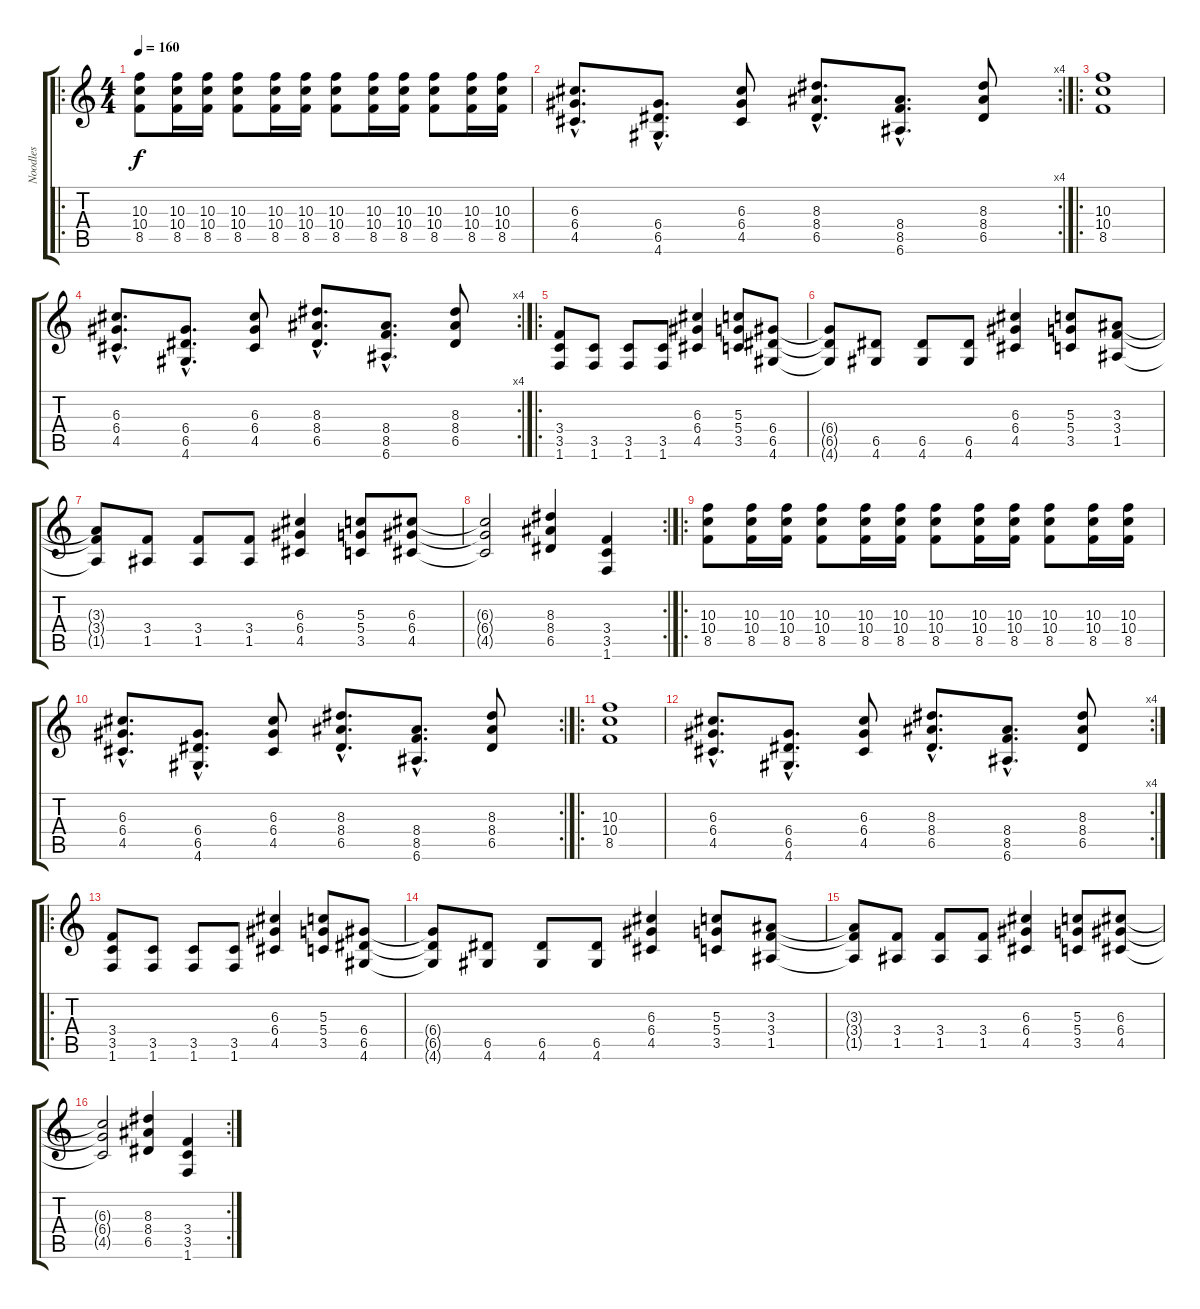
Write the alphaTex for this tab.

\track ("Noodles" "Noodles") {instrument distortionguitar}
\staff {score tabs}
\tuning (E4 B3 G3 D3 A2 E2) {hide}
\ro
\ts (4 4)
\tempo 160
\clef g2
\ks c
(10.3 10.4 8.5).8{dy f instrument distortionguitar} (10.3 10.4 8.5).16 (10.3 10.4 8.5).16 (10.3 10.4 8.5).8 (10.3 10.4 8.5).16 (10.3 10.4 8.5).16 (10.3 10.4 8.5).8 (10.3 10.4 8.5).16 (10.3 10.4 8.5).16 (10.3 10.4 8.5).8 (10.3 10.4 8.5).16 (10.3 10.4 8.5).16 |
\rc 4
(6.3{hac} 6.4{hac} 4.5{hac}).8{d} (6.4{hac} 6.5{hac} 4.6{hac}).8{d} (6.3 6.4 4.5).8 (8.3{hac} 8.4{hac} 6.5{hac}).8{d} (8.4{hac} 8.5{hac} 6.6{hac}).8{d} (8.3 8.4 6.5).8 |
\ro
(10.3 10.4 8.5).1 |
\rc 4
(6.3{hac} 6.4{hac} 4.5{hac}).8{d} (6.4{hac} 6.5{hac} 4.6{hac}).8{d} (6.3 6.4 4.5).8 (8.3{hac} 8.4{hac} 6.5{hac}).8{d} (8.4{hac} 8.5{hac} 6.6{hac}).8{d} (8.3 8.4 6.5).8 |
\ro
(3.4 3.5 1.6).8 (3.5 1.6).8 (3.5 1.6).8 (3.5 1.6).8 (6.3 6.4 4.5).4 (5.3 5.4 3.5).8 (6.4 6.5 4.6).8 |
(6.4{t} 6.5{t} 4.6{t}).8 (6.5 4.6).8 (6.5 4.6).8 (6.5 4.6).8 (6.3 6.4 4.5).4 (5.3 5.4 3.5).8 (3.3 3.4 1.5).8 |
(3.3{t} 3.4{t} 1.5{t}).8 (3.4 1.5).8 (3.4 1.5).8 (3.4 1.5).8 (6.3 6.4 4.5).4 (5.3 5.4 3.5).8 (6.3 6.4 4.5).8 |
\rc 2
(6.3{t} 6.4{t} 4.5{t}).2 (8.3 8.4 6.5).4 (3.4 3.5 1.6).4 |
\ro
(10.3 10.4 8.5).8 (10.3 10.4 8.5).16 (10.3 10.4 8.5).16 (10.3 10.4 8.5).8 (10.3 10.4 8.5).16 (10.3 10.4 8.5).16 (10.3 10.4 8.5).8 (10.3 10.4 8.5).16 (10.3 10.4 8.5).16 (10.3 10.4 8.5).8 (10.3 10.4 8.5).16 (10.3 10.4 8.5).16 |
\rc 2
(6.3{hac} 6.4{hac} 4.5{hac}).8{d} (6.4{hac} 6.5{hac} 4.6{hac}).8{d} (6.3 6.4 4.5).8 (8.3{hac} 8.4{hac} 6.5{hac}).8{d} (8.4{hac} 8.5{hac} 6.6{hac}).8{d} (8.3 8.4 6.5).8 |
\ro
(10.3 10.4 8.5).1 |
\rc 4
(6.3{hac} 6.4{hac} 4.5{hac}).8{d} (6.4{hac} 6.5{hac} 4.6{hac}).8{d} (6.3 6.4 4.5).8 (8.3{hac} 8.4{hac} 6.5{hac}).8{d} (8.4{hac} 8.5{hac} 6.6{hac}).8{d} (8.3 8.4 6.5).8 |
\ro
(3.4 3.5 1.6).8 (3.5 1.6).8 (3.5 1.6).8 (3.5 1.6).8 (6.3 6.4 4.5).4 (5.3 5.4 3.5).8 (6.4 6.5 4.6).8 |
(6.4{t} 6.5{t} 4.6{t}).8 (6.5 4.6).8 (6.5 4.6).8 (6.5 4.6).8 (6.3 6.4 4.5).4 (5.3 5.4 3.5).8 (3.3 3.4 1.5).8 |
(3.3{t} 3.4{t} 1.5{t}).8 (3.4 1.5).8 (3.4 1.5).8 (3.4 1.5).8 (6.3 6.4 4.5).4 (5.3 5.4 3.5).8 (6.3 6.4 4.5).8 |
\rc 2
(6.3{t} 6.4{t} 4.5{t}).2 (8.3 8.4 6.5).4 (3.4 3.5 1.6).4
